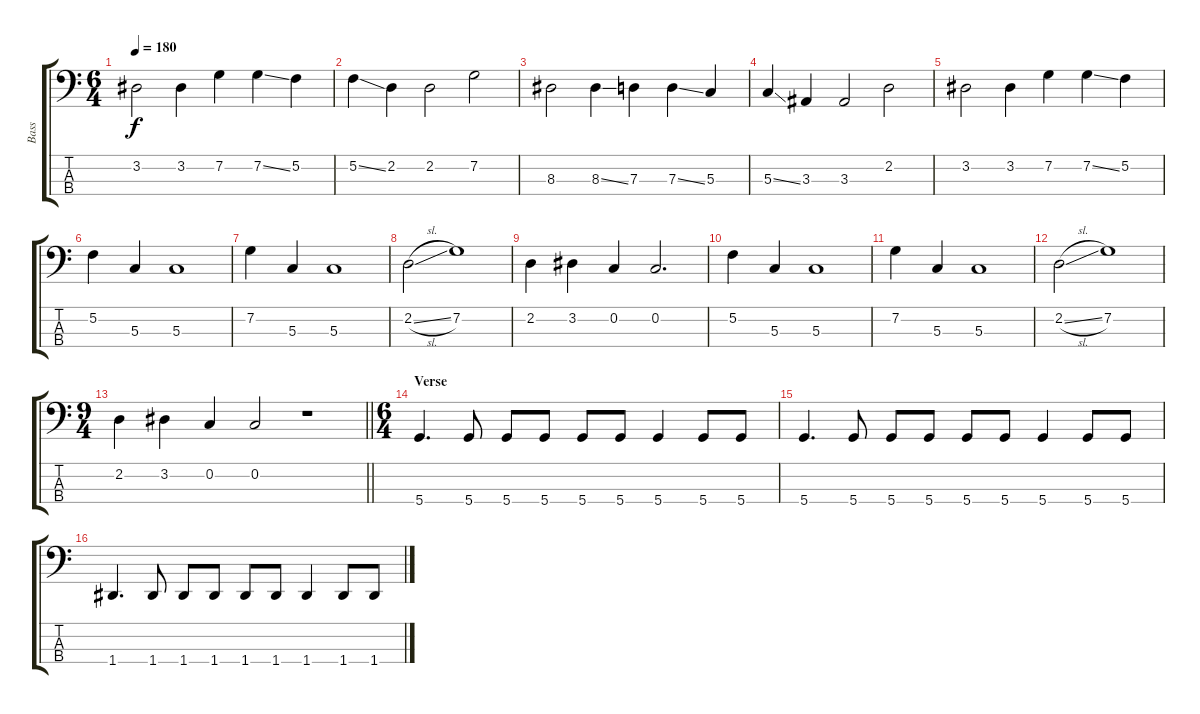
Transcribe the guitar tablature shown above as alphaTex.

\track ("Bass" "Bass") {instrument electricbassfinger}
\staff {score tabs}
\tuning (F2 C2 G1 D1) {hide}
\ts (6 4)
\tempo 180
\clef f4
\ks c
3.2.2{dy f} 3.2.4 7.2.4 7.2{ss}.4 5.2.4 |
5.2{ss}.4 2.2.4 2.2.2 7.2.2 |
8.3.2 8.3{ss}.4 7.3.4 7.3{ss}.4 5.3.4 |
5.3{ss}.4 3.3.4 3.3.2 2.2.2 |
3.2.2 3.2.4 7.2.4 7.2{ss}.4 5.2.4 |
5.2.4 5.3.4 5.3.1 |
7.2.4 5.3.4 5.3.1 |
2.2{sl}.2 7.2.1 |
2.2.4 3.2.4 0.2.4 0.2.2{d} |
5.2.4 5.3.4 5.3.1 |
7.2.4 5.3.4 5.3.1 |
2.2{sl}.2 7.2.1 |
\ts (9 4)
\barLineRight lightlight
2.2.4 3.2.4 0.2.4 0.2.2 r.1 |
\ts (6 4)
\section ("" "Verse")
5.4.4{d} 5.4.8 5.4.8 5.4.8 5.4.8 5.4.8 5.4.4 5.4.8 5.4.8 |
5.4.4{d} 5.4.8 5.4.8 5.4.8 5.4.8 5.4.8 5.4.4 5.4.8 5.4.8 |
1.4.4{d} 1.4.8 1.4.8 1.4.8 1.4.8 1.4.8 1.4.4 1.4.8 1.4.8
